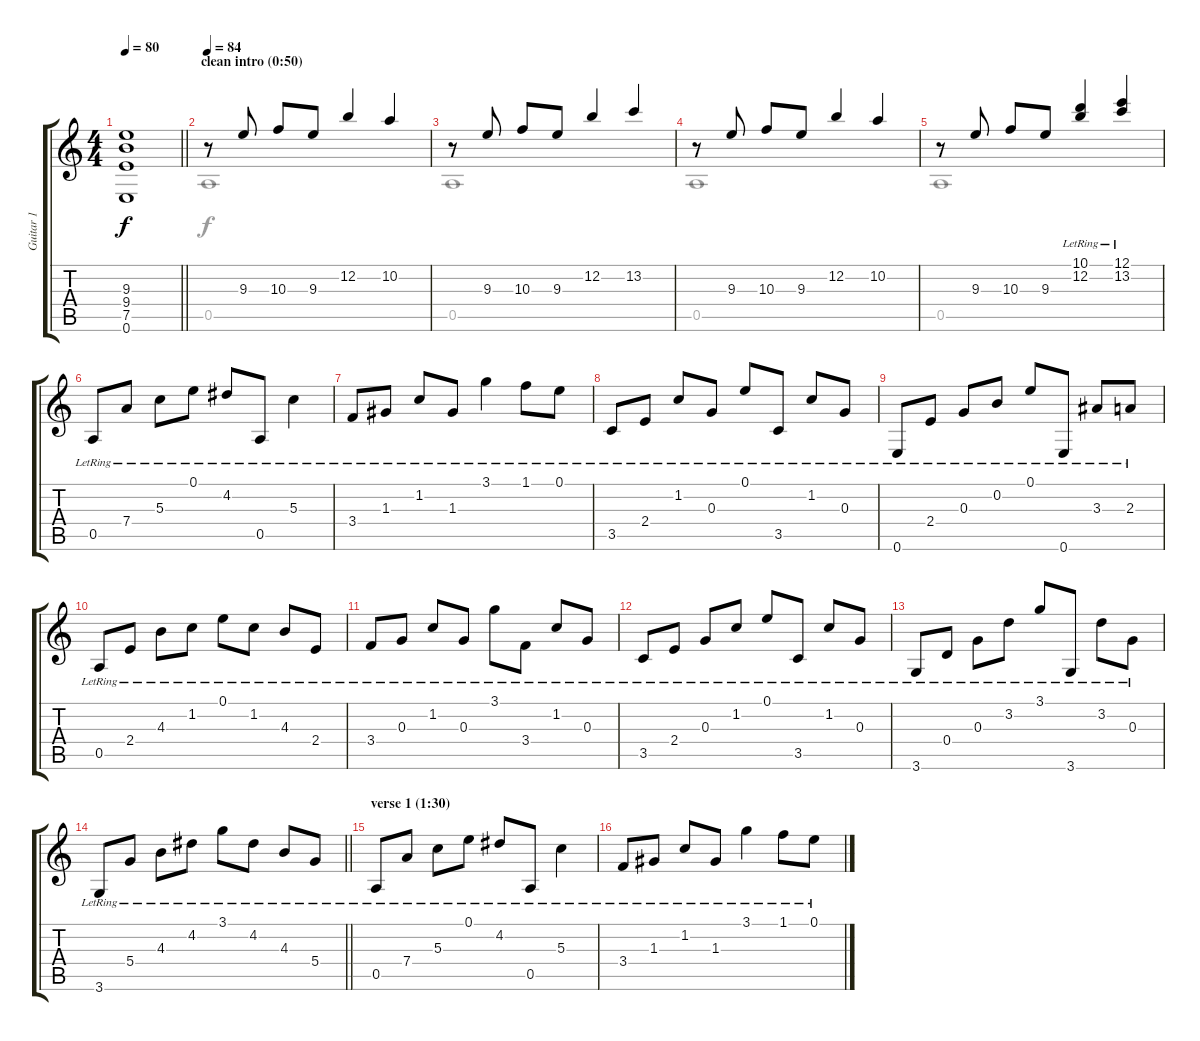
\track ("Guitar 1" "Guitar 1") {instrument distortionguitar bank 1}
\staff {score tabs}
\tuning (E4 B3 G3 D3 A2 E2) {hide}
\voice
\ts (4 4)
\tempo 80
\clef g2
\barLineRight lightlight
\ks c
(9.3{t} 9.4{t} 7.5{t} 0.6{t}).1{dy f} |
\section ("" "clean intro (0:50)")
\tempo 84
r.8{instrument acousticguitarsteel} 9.3.8 10.3.8 9.3.8 12.2.4 10.2.4 |
r.8 9.3.8 10.3.8 9.3.8 12.2.4 13.2.4 |
r.8 9.3.8 10.3.8 9.3.8 12.2.4 10.2.4 |
r.8 9.3.8 10.3.8 9.3.8 (10.1{lr} 12.2{lr}).4 (12.1{lr} 13.2{lr}).4 |
0.5{lr}.8 7.4{lr}.8 5.3{lr}.8 0.1{lr}.8 4.2{lr}.8 0.5{lr}.8 5.3{lr}.4 |
3.4{lr}.8 1.3{lr}.8 1.2{lr}.8 1.3{lr}.8 3.1{lr}.4 1.1{lr}.8 0.1{lr}.8 |
3.5{lr}.8 2.4{lr}.8 1.2{lr}.8 0.3{lr}.8 0.1{lr}.8 3.5{lr}.8 1.2{lr}.8 0.3{lr}.8 |
0.6{lr}.8 2.4{lr}.8 0.3{lr}.8 0.2{lr}.8 0.1{lr}.8 0.6{lr}.8 3.3{lr}.8 2.3{lr}.8 |
0.5{lr}.8 2.4{lr}.8 4.3{lr}.8 1.2{lr}.8 0.1{lr}.8 1.2{lr}.8 4.3{lr}.8 2.4{lr}.8 |
3.4{lr}.8 0.3{lr}.8 1.2{lr}.8 0.3{lr}.8 3.1{lr}.8 3.4{lr}.8 1.2{lr}.8 0.3{lr}.8 |
3.5{lr}.8 2.4{lr}.8 0.3{lr}.8 1.2{lr}.8 0.1{lr}.8 3.5{lr}.8 1.2{lr}.8 0.3{lr}.8 |
3.6{lr}.8 0.4{lr}.8 0.3{lr}.8 3.2{lr}.8 3.1{lr}.8 3.6{lr}.8 3.2{lr}.8 0.3{lr}.8 |
\barLineRight lightlight
3.6{lr}.8 5.4{lr}.8 4.3{lr}.8 4.2{lr}.8 3.1{lr}.8 4.2{lr}.8 4.3{lr}.8 5.4{lr}.8 |
\section ("" "verse 1 (1:30)")
0.5{lr}.8 7.4{lr}.8 5.3{lr}.8 0.1{lr}.8 4.2{lr}.8 0.5{lr}.8 5.3{lr}.4 |
3.4{lr}.8 1.3{lr}.8 1.2{lr}.8 1.3{lr}.8 3.1{lr}.4 1.1{lr}.8 0.1{lr}.8
\voice
\clef g2
\ottava regular
\simile none
\barLineRight lightlight
\ks c
|
0.5.1 |
0.5.1 |
0.5.1 |
0.5.1 |
|
|
|
|
|
|
|
|
\barLineRight lightlight
|
|
